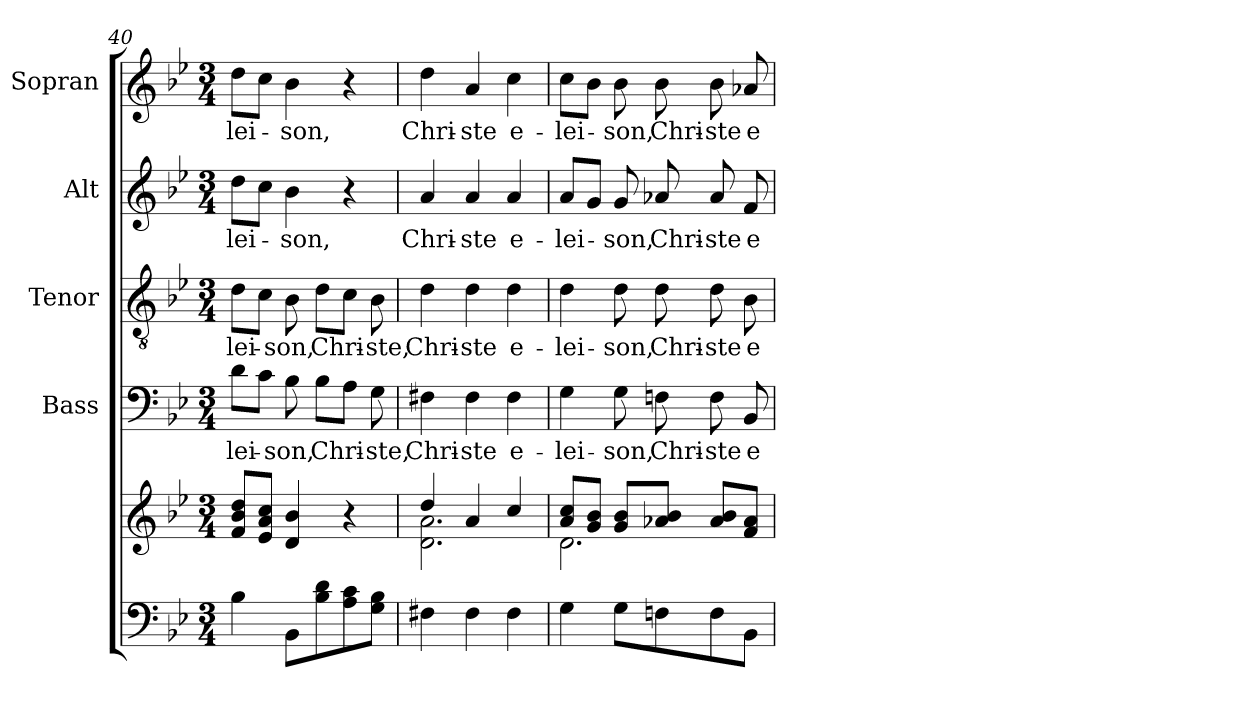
**kern	**kern	**kern	**text	**kern	**text	**kern	**text	**kern	**text
*part5	*part5	*part4	*part4	*part3	*part3	*part2	*part2	*part1	*part1
*staff6	*staff5	*staff4	*staff4	*staff3	*staff3	*staff2	*staff2	*staff1	*staff1
*	*	*I"Bass	*	*I"Tenor	*	*I"Alt	*	*I"Sopran	*
*	*	*I'B.	*	*I'T.	*	*I'A.	*	*I'S.	*
*clefF4	*clefG2	*clefF4	*	*clefGv2	*	*clefG2	*	*clefG2	*
*k[b-e-]	*k[b-e-]	*k[b-e-]	*	*k[b-e-]	*	*k[b-e-]	*	*k[b-e-]	*
*B-:	*B-:	*B-:	*	*B-:	*	*B-:	*	*B-:	*
*M3/4	*M3/4	*M3/4	*	*M3/4	*	*M3/4	*	*M3/4	*
=40	=40	=40	=40	=40	=40	=40	=40	=40	=40
!	!	!	!LO:LY:b	!	!LO:LY:b	!	!LO:LY:b	!	!LO:LY:b
4B-\	8f/ 8b-/ 8dd/L	8d\L	-lei-	8d\L	-lei-	8dd\L	-lei-	8dd\L	-lei-
.	8e-/ 8a/ 8cc/J	8c\J	.	8c\J	.	8cc\J	.	8cc\J	.
!	!	!	!LO:LY:b	!	!LO:LY:b	!	!LO:LY:b	!	!LO:LY:b
8BB-\L	4d/ 4b-/	8B-\	-son,	8B-\	-son,	4b-\	-son,	4b-\	-son,
!	!	!	!LO:LY:b	!	!LO:LY:b	!	!	!	!
8B-\ 8d\	.	8B-\L	Chri-	8d\L	Chri-	.	.	.	.
8A\ 8c\	4r	8A\J	.	8c\J	.	4r	.	4r	.
!	!	!	!LO:LY:b	!	!LO:LY:b	!	!	!	!
8G\ 8B-\J	.	8G\	-ste,	8B-\	-ste,	.	.	.	.
=41	=41	=41	=41	=41	=41	=41	=41	=41	=41
*	*^	*	*	*	*	*	*	*	*
!	!	!	!	!LO:LY:b	!	!LO:LY:b	!	!LO:LY:b	!	!LO:LY:b
4F#X\	4dd/	2.d\ 2.a\	4F#X\	Chri-	4d\	Chri-	4a/	Chri-	4dd\	Chri-
!	!	!	!	!LO:LY:b	!	!LO:LY:b	!	!LO:LY:b	!	!LO:LY:b
4F#\	4a/	.	4F#\	-ste	4d\	-ste	4a/	-ste	4a/	-ste
!	!	!	!	!LO:LY:b	!	!LO:LY:b	!	!LO:LY:b	!	!LO:LY:b
4F#\	4cc/	.	4F#\	e-	4d\	e-	4a/	e-	4cc\	e-
=42	=42	=42	=42	=42	=42	=42	=42	=42	=42	=42
!	!	!	!	!LO:LY:b	!	!LO:LY:b	!	!LO:LY:b	!	!LO:LY:b
4G\	8a/ 8cc/L	2.d\	4G\	-lei-	4d\	-lei-	8a/L	-lei-	8cc\L	-lei-
.	8g/ 8b-/J	.	.	.	.	.	8g/J	.	8b-\J	.
!	!	!	!	!LO:LY:b	!	!LO:LY:b	!	!LO:LY:b	!	!LO:LY:b
8G\L	8g/ 8b-/L	.	8G\	-son,	8d\	-son,	8g/	-son,	8b-\	-son,
!	!	!	!	!LO:LY:b	!	!LO:LY:b	!	!LO:LY:b	!	!LO:LY:b
8Fn\	8a-X/ 8b-/J	.	8Fn\	Chri-	8d\	Chri-	8a-X/	Chri-	8b-\	Chri-
!	!	!	!	!LO:LY:b	!	!LO:LY:b	!	!LO:LY:b	!	!LO:LY:b
8F\	8a-/ 8b-/L	.	8F\	-ste	8d\	-ste	8a-/	-ste	8b-\	-ste
!	!	!	!	!LO:LY:b	!	!LO:LY:b	!	!LO:LY:b	!	!LO:LY:b
8BB-\J	8f/ 8a-/J	.	8BB-/	e-	8B-\	e-	8f/	e-	8a-X/	e-
*	*v	*v	*	*	*	*	*	*	*	*
=	=	=	=	=	=	=	=	=	=
*-	*-	*-	*-	*-	*-	*-	*-	*-	*-
